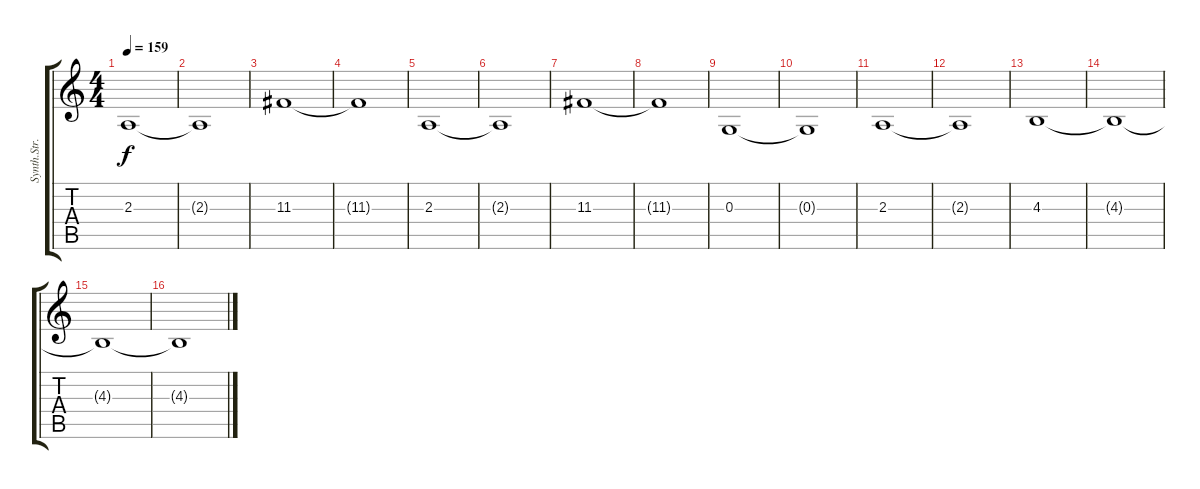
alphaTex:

\track ("Synth.Str. 2" "Synth.Str.") {instrument synthstrings2}
\staff {score tabs}
\tuning (E4 B3 G3 D3 A2 E2) {hide}
\ts (4 4)
\tempo 159
\clef g2
\ks c
2.3.1{dy f} |
2.3{t}.1 |
11.3.1 |
11.3{t}.1 |
2.3.1 |
2.3{t}.1 |
11.3.1 |
11.3{t}.1 |
0.3.1 |
0.3{t}.1 |
2.3.1 |
2.3{t}.1 |
4.3.1 |
4.3{t}.1 |
4.3{t}.1 |
4.3{t}.1
